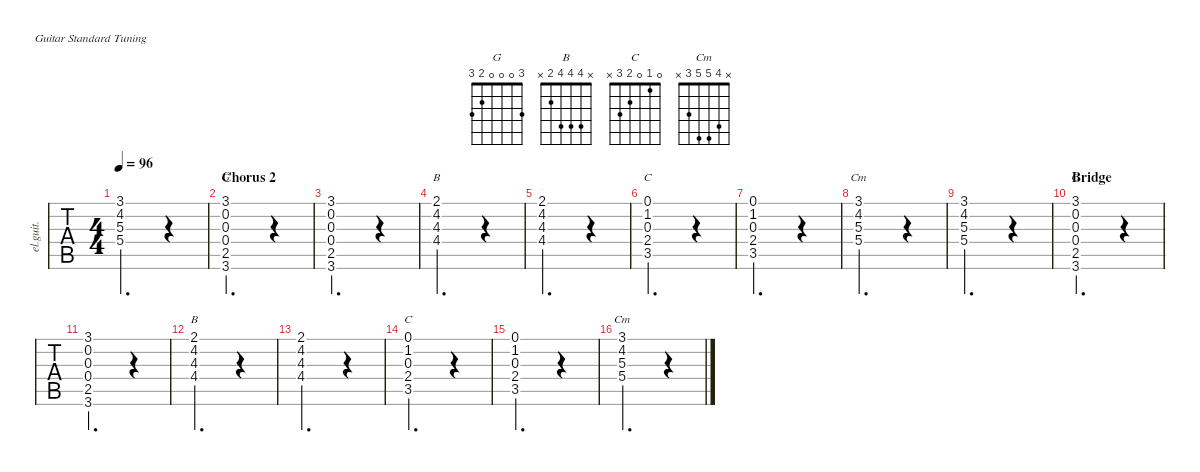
\defaultSystemsLayout 4
\hideDynamics
\bracketExtendMode nobrackets
\track ("Guitar L2" "el.guit.") {instrument electricguitarclean}
\staff {tabs}
\tuning (E4 B3 G3 D3 A2 E2)
\chord ("G" 3 0 0 0 2 3) {showfingering false}
\chord ("B" x 4 4 4 2 x) {showfingering false}
\chord ("C" 0 1 0 2 3 x) {showfingering false}
\chord ("Cm" x 4 5 5 3 x) {showfingering false}
\ts (4 4)
\tempo 96
\clef g2
\ks g
(5.4{acc forcenatural} 5.3{acc forcenatural} 4.2{acc b} 3.1{acc forcenatural}).2{d dy mf beam Down} r.4{beam Down} |
\section ("" "Chorus 2")
(3.6{acc forcenatural} 2.5{acc forcenatural} 0.4{acc forcenatural} 0.3{acc forcenatural} 0.2{acc forcenatural} 3.1{acc forcenatural}).2{d ch "G" beam Up} r.4{beam Down} |
(3.6{acc forcenatural} 2.5{acc forcenatural} 0.4{acc forcenatural} 0.3{acc forcenatural} 0.2{acc forcenatural} 3.1{acc forcenatural}).2{d beam Up} r.4{beam Down} |
(4.4{acc #} 4.3{acc forcenatural} 4.2{acc #} 2.1{acc #}).2{d ch "B" beam Down} r.4{beam Down} |
(4.4{acc #} 4.3{acc forcenatural} 4.2{acc #} 2.1{acc #}).2{d beam Down} r.4{beam Down} |
(3.5{acc forcenatural} 2.4{acc forcenatural} 0.3{acc forcenatural} 1.2{acc forcenatural} 0.1{acc forcenatural}).2{d ch "C" beam Up} r.4{beam Down} |
(3.5{acc forcenatural} 2.4{acc forcenatural} 0.3{acc forcenatural} 1.2{acc forcenatural} 0.1{acc forcenatural}).2{d beam Up} r.4{beam Down} |
(5.4{acc forcenatural} 5.3{acc forcenatural} 4.2{acc b} 3.1{acc forcenatural}).2{d ch "Cm" beam Down} r.4{beam Down} |
(5.4{acc forcenatural} 5.3{acc forcenatural} 4.2{acc b} 3.1{acc forcenatural}).2{d beam Down} r.4{beam Down} |
\section ("" "Bridge")
(3.6{acc forcenatural} 2.5{acc forcenatural} 0.4{acc forcenatural} 0.3{acc forcenatural} 0.2{acc forcenatural} 3.1{acc forcenatural}).2{d ch "G" beam Up} r.4{beam Down} |
(3.6{acc forcenatural} 2.5{acc forcenatural} 0.4{acc forcenatural} 0.3{acc forcenatural} 0.2{acc forcenatural} 3.1{acc forcenatural}).2{d beam Up} r.4{beam Down} |
(4.4{acc #} 4.3{acc forcenatural} 4.2{acc #} 2.1{acc #}).2{d ch "B" beam Down} r.4{beam Down} |
(4.4{acc #} 4.3{acc forcenatural} 4.2{acc #} 2.1{acc #}).2{d beam Down} r.4{beam Down} |
(3.5{acc forcenatural} 2.4{acc forcenatural} 0.3{acc forcenatural} 1.2{acc forcenatural} 0.1{acc forcenatural}).2{d ch "C" beam Up} r.4{beam Down} |
(3.5{acc forcenatural} 2.4{acc forcenatural} 0.3{acc forcenatural} 1.2{acc forcenatural} 0.1{acc forcenatural}).2{d beam Up} r.4{beam Down} |
(5.4{acc forcenatural} 5.3{acc forcenatural} 4.2{acc b} 3.1{acc forcenatural}).2{d ch "Cm" beam Down} r.4{beam Down}
